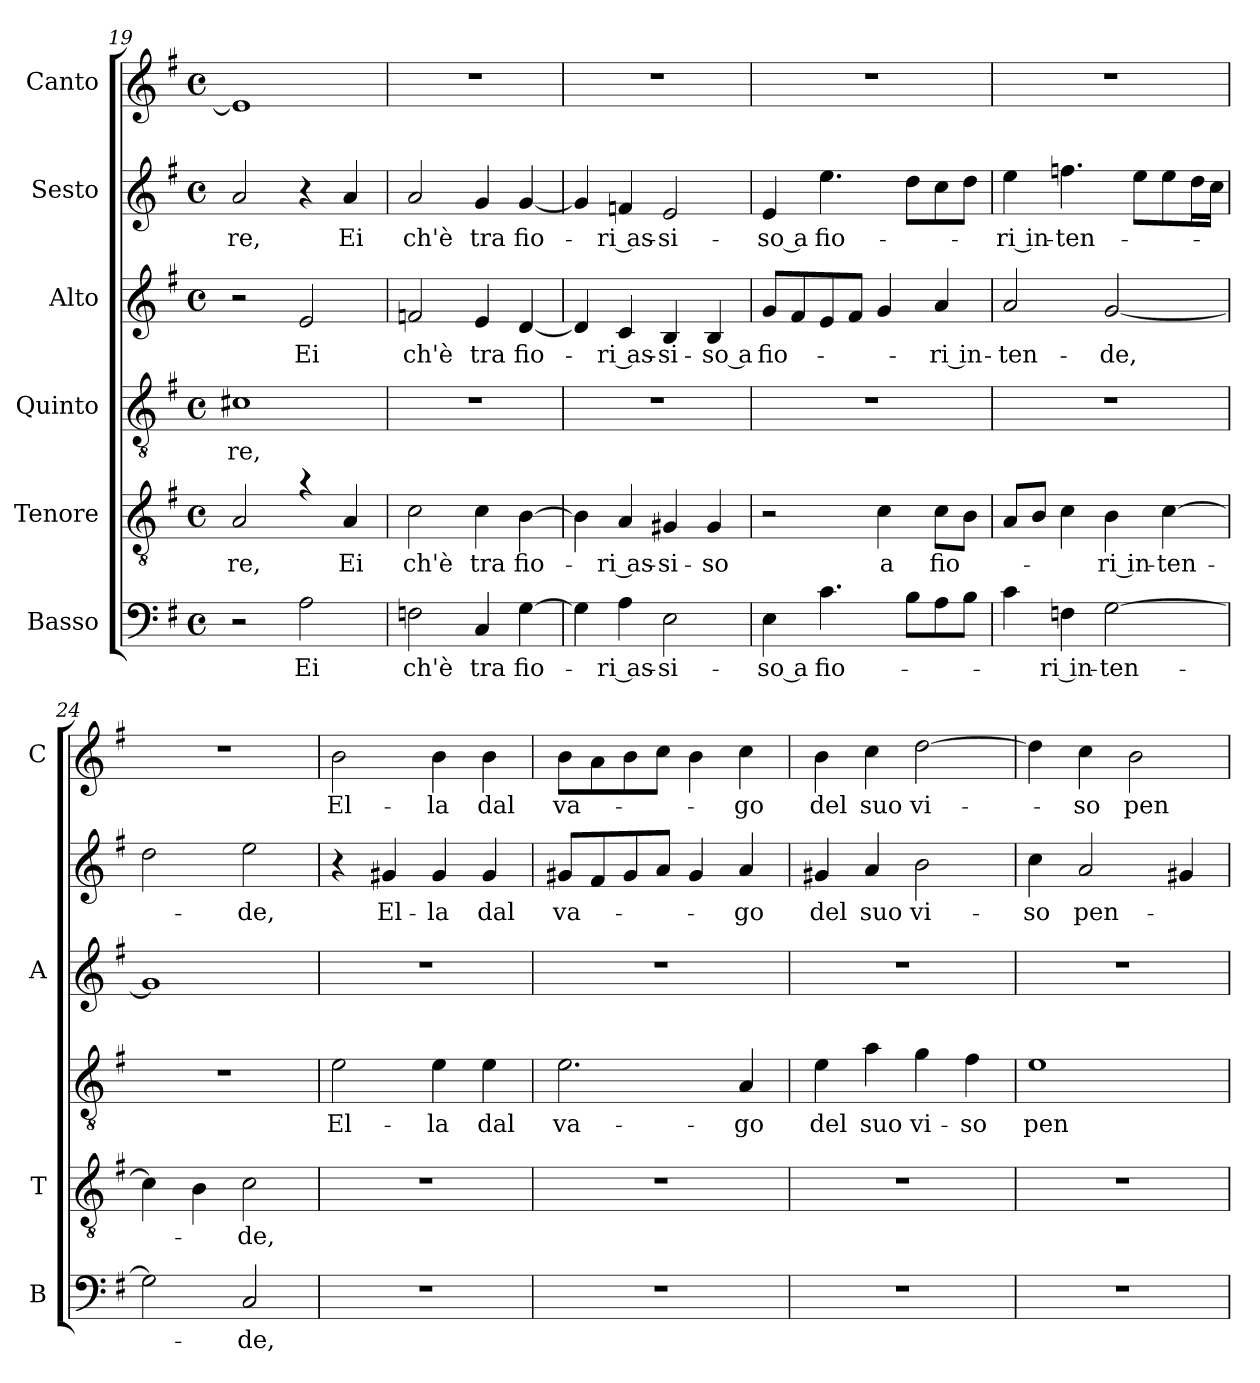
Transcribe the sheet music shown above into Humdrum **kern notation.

**kern	**text	**kern	**text	**kern	**text	**kern	**text	**kern	**text	**kern	**text
*part6	*part6	*part5	*part5	*part4	*part4	*part3	*part3	*part2	*part2	*part1	*part1
*staff6	*staff6	*staff5	*staff5	*staff4	*staff4	*staff3	*staff3	*staff2	*staff2	*staff1	*staff1
*I"Basso	*	*I"Tenore	*	*I"Quinto	*	*I"Alto	*	*I"Sesto	*	*I"Canto	*
*I'B	*	*I'T	*	*	*	*I'A	*	*	*	*I'C	*
*clefF4	*	*clefGv2	*	*clefGv2	*	*clefG2	*	*clefG2	*	*clefG2	*
*k[f#]	*	*k[f#]	*	*k[f#]	*	*k[f#]	*	*k[f#]	*	*k[f#]	*
*G:	*	*G:	*	*G:	*	*G:	*	*G:	*	*G:	*
*M4/4	*	*M4/4	*	*M4/4	*	*M4/4	*	*M4/4	*	*M4/4	*
*met(c)	*	*met(c)	*	*met(c)	*	*met(c)	*	*met(c)	*	*met(c)	*
=19	=19	=19	=19	=19	=19	=19	=19	=19	=19	=19	=19
!	!	!	!LO:LY:b	!	!LO:LY:b	!	!	!	!LO:LY:b	!	!
2r	.	2A/	-re,	1c#X	-re,	2r	.	2a/	-re,	1e]	.
!	!LO:LY:b	!	!	!	!	!	!LO:LY:b	!	!	!	!
2A\	Ei	4rg	.	.	.	2e/	Ei	4r	.	.	.
!	!	!	!LO:LY:b	!	!	!	!	!	!LO:LY:b	!	!
.	.	4A/	Ei	.	.	.	.	4a/	Ei	.	.
!!LO:LB:g=z
=20	=20	=20	=20	=20	=20	=20	=20	=20	=20	=20	=20
!	!LO:LY:b	!	!LO:LY:b	!	!	!	!LO:LY:b	!	!LO:LY:b	!	!
2Fn\	ch'è	2c\	ch'è	1r	.	2fn/	ch'è	2a/	ch'è	1r	.
!	!LO:LY:b	!	!LO:LY:b	!	!	!	!LO:LY:b	!	!LO:LY:b	!	!
4C/	tra	4c\	tra	.	.	4e/	tra	4g/	tra	.	.
!	!LO:LY:b	!	!LO:LY:b	!	!	!	!LO:LY:b	!	!LO:LY:b	!	!
[4G\	fio-	[4B\	fio-	.	.	[4d/	fio-	[4g/	fio-	.	.
=21	=21	=21	=21	=21	=21	=21	=21	=21	=21	=21	=21
4G\]	.	4B\]	.	1r	.	4d/]	.	4g/]	.	1r	.
!	!LO:LY:b	!	!LO:LY:b	!	!	!	!LO:LY:b	!	!LO:LY:b	!	!
4A\	-ri as-	4A/	-ri as-	.	.	4c/	-ri as-	4fn/	-ri as-	.	.
!	!LO:LY:b	!	!LO:LY:b	!	!	!	!LO:LY:b	!	!LO:LY:b	!	!
2E\	-si-	4G#X/	-si-	.	.	4B/	-si-	2e/	-si-	.	.
!	!	!	!LO:LY:b	!	!	!	!LO:LY:b	!	!	!	!
.	.	4G#/	-so	.	.	4B/	-so a	.	.	.	.
=22	=22	=22	=22	=22	=22	=22	=22	=22	=22	=22	=22
!	!LO:LY:b	!	!	!	!	!	!LO:LY:b	!	!LO:LY:b	!	!
4E\	-so a	2r	.	1r	.	8g/L	fio-	4e/	-so a	1r	.
.	.	.	.	.	.	8f#/	.	.	.	.	.
!	!LO:LY:b	!	!	!	!	!	!	!	!LO:LY:b	!	!
4.c\	fio-	.	.	.	.	8e/	.	4.ee\	fio-	.	.
.	.	.	.	.	.	8f#/J	.	.	.	.	.
!	!	!	!LO:LY:b	!	!	!	!	!	!	!	!
.	.	4c\	a	.	.	4g/	.	.	.	.	.
8B\L	.	.	.	.	.	.	.	8dd\L	.	.	.
!	!	!	!LO:LY:b	!	!	!	!LO:LY:b	!	!	!	!
8A\	.	8c\L	fio-	.	.	4a/	-ri in-	8cc\	.	.	.
8B\J	.	8B\J	.	.	.	.	.	8dd\J	.	.	.
=23	=23	=23	=23	=23	=23	=23	=23	=23	=23	=23	=23
!	!	!	!	!	!	!	!LO:LY:b	!	!LO:LY:b	!	!
4c\	.	8A/L	.	1r	.	2a/	-ten-	4ee\	-ri in-	1r	.
.	.	8B/J	.	.	.	.	.	.	.	.	.
!	!LO:LY:b	!	!	!	!	!	!	!	!LO:LY:b	!	!
4Fn\	-ri in-	4c\	.	.	.	.	.	4.ffn\	-ten-	.	.
!	!LO:LY:b	!	!LO:LY:b	!	!	!	!LO:LY:b	!	!	!	!
[2G\	-ten-	4B\	-ri in-	.	.	[2g/	-de,	.	.	.	.
.	.	.	.	.	.	.	.	8ee\L	.	.	.
!	!	!	!LO:LY:b	!	!	!	!	!	!	!	!
.	.	[4c\	-ten-	.	.	.	.	8ee\	.	.	.
.	.	.	.	.	.	.	.	16dd\L	.	.	.
.	.	.	.	.	.	.	.	16cc\JJ	.	.	.
=24	=24	=24	=24	=24	=24	=24	=24	=24	=24	=24	=24
2G\]	.	4c\]	.	1r	.	1g]	.	2dd\	.	1r	.
.	.	4B\	.	.	.	.	.	.	.	.	.
!	!LO:LY:b	!	!LO:LY:b	!	!	!	!	!	!LO:LY:b	!	!
2C/	-de,	2c\	-de,	.	.	.	.	2ee\	-de,	.	.
=25	=25	=25	=25	=25	=25	=25	=25	=25	=25	=25	=25
!	!	!	!	!	!LO:LY:b	!	!	!	!	!	!LO:LY:b
1r	.	1r	.	2e\	El-	1r	.	4r	.	2b\	El-
!	!	!	!	!	!	!	!	!	!LO:LY:b	!	!
.	.	.	.	.	.	.	.	4g#X/	El-	.	.
!	!	!	!	!	!LO:LY:b	!	!	!	!LO:LY:b	!	!LO:LY:b
.	.	.	.	4e\	-la	.	.	4g#/	-la	4b\	-la
!	!	!	!	!	!LO:LY:b	!	!	!	!LO:LY:b	!	!LO:LY:b
.	.	.	.	4e\	dal	.	.	4g#/	dal	4b\	dal
=26	=26	=26	=26	=26	=26	=26	=26	=26	=26	=26	=26
!	!	!	!	!	!LO:LY:b	!	!	!	!LO:LY:b	!	!LO:LY:b
1r	.	1r	.	2.e\	va-	1r	.	8g#X/L	va-	8b\L	va-
.	.	.	.	.	.	.	.	8f#/	.	8a\	.
.	.	.	.	.	.	.	.	8g#/	.	8b\	.
.	.	.	.	.	.	.	.	8a/J	.	8cc\J	.
.	.	.	.	.	.	.	.	4g#/	.	4b\	.
!	!	!	!	!	!LO:LY:b	!	!	!	!LO:LY:b	!	!LO:LY:b
.	.	.	.	4A/	-go	.	.	4a/	-go	4cc\	-go
!!LO:LB:g=z
=27	=27	=27	=27	=27	=27	=27	=27	=27	=27	=27	=27
!	!	!	!	!	!LO:LY:b	!	!	!	!LO:LY:b	!	!LO:LY:b
1r	.	1r	.	4e\	del	1r	.	4g#X/	del	4b\	del
!	!	!	!	!	!LO:LY:b	!	!	!	!LO:LY:b	!	!LO:LY:b
.	.	.	.	4a\	suo	.	.	4a/	suo	4cc\	suo
!	!	!	!	!	!LO:LY:b	!	!	!	!LO:LY:b	!	!LO:LY:b
.	.	.	.	4g\	vi-	.	.	2b\	vi-	[2dd\	vi-
!	!	!	!	!	!LO:LY:b	!	!	!	!	!	!
.	.	.	.	4f#\	-so	.	.	.	.	.	.
=28	=28	=28	=28	=28	=28	=28	=28	=28	=28	=28	=28
!	!	!	!	!	!LO:LY:b	!	!	!	!LO:LY:b	!	!
1r	.	1r	.	1e	pen-	1r	.	4cc\	-so	4dd\]	.
!	!	!	!	!	!	!	!	!	!LO:LY:b	!	!LO:LY:b
.	.	.	.	.	.	.	.	2a/	pen-	4cc\	-so
!	!	!	!	!	!	!	!	!	!	!	!LO:LY:b
.	.	.	.	.	.	.	.	.	.	2b\	pen-
.	.	.	.	.	.	.	.	4g#X/	.	.	.
=	=	=	=	=	=	=	=	=	=	=	=
*-	*-	*-	*-	*-	*-	*-	*-	*-	*-	*-	*-
